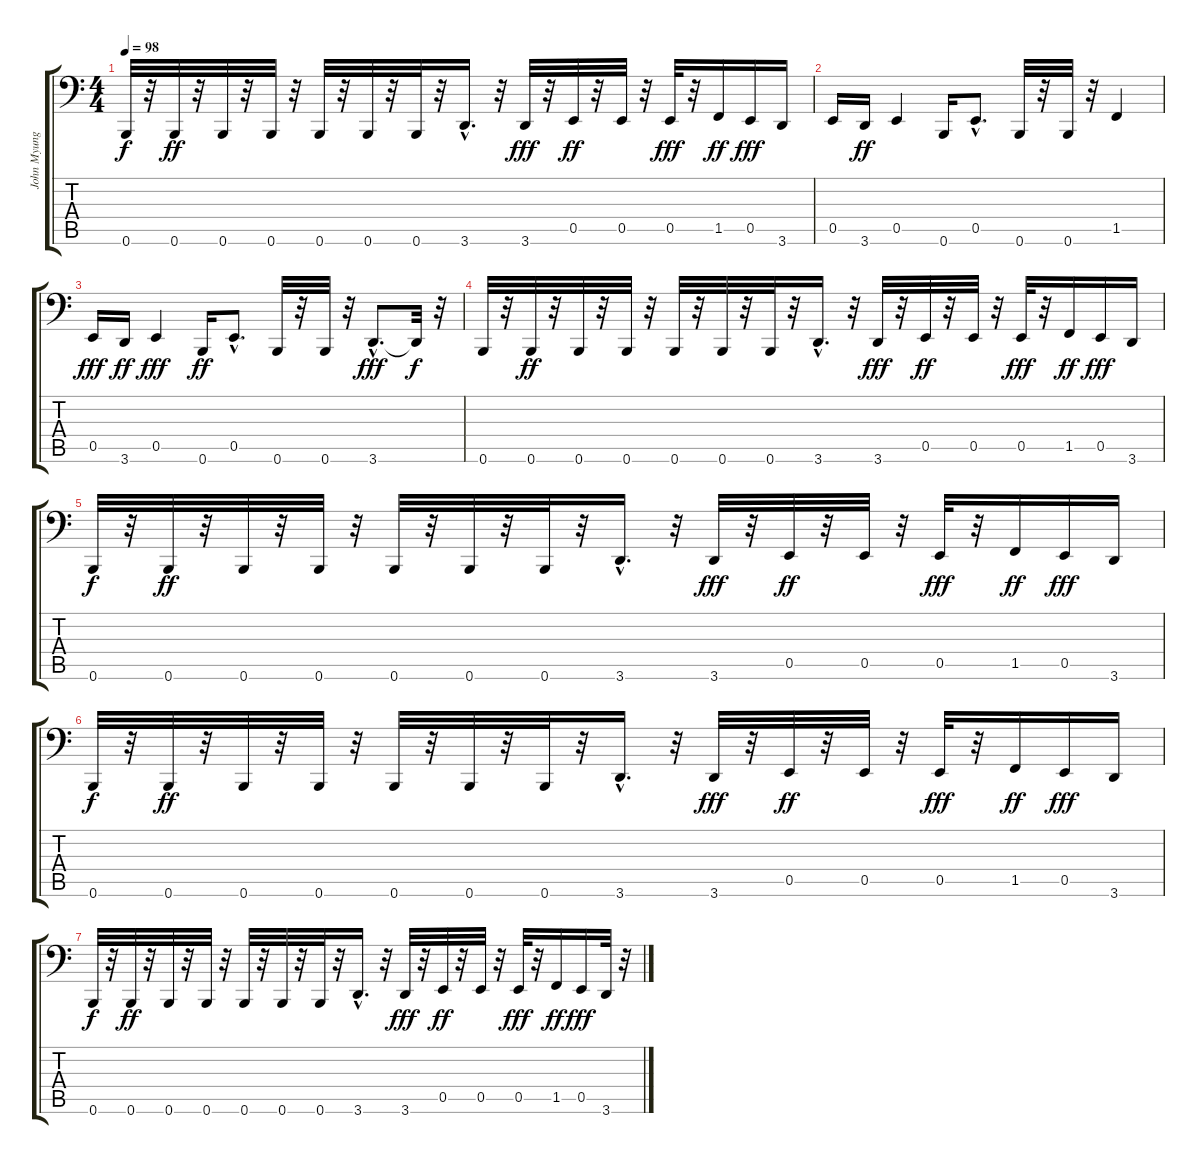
\track ("John Myung" "John Myung") {instrument electricbassfinger}
\staff {score tabs}
\tuning (C3 G2 D2 A1 E1 B0) {hide}
\ts (4 4)
\tempo 98
\clef f4
\ks c
0.6.32{dy f} r.32 0.6.32{dy ff} r.32 0.6.32 r.32 0.6.32 r.32 0.6.32 r.32 0.6.32 r.32 0.6.32 r.32 3.6{hac}.16{d} r.32 3.6.32{dy fff} r.32 0.5.32{dy ff} r.32 0.5.32 r.32 0.5.32{dy fff} r.32 1.5.16{dy ff} 0.5.16{dy fff} 3.6.16 |
0.5.16 3.6.16{dy ff} 0.5.4 0.6.16 0.5{hac}.8{d} 0.6.32 r.32 0.6.32 r.32 1.5.4 |
0.5.16{dy fff} 3.6.16{dy ff} 0.5.4{dy fff} 0.6.16{dy ff} 0.5{hac}.8{d} 0.6.32 r.32 0.6.32 r.32 3.6{hac}.8{d dy fff} 3.6{t}.32{dy f} r.32 |
0.6.32 r.32 0.6.32{dy ff} r.32 0.6.32 r.32 0.6.32 r.32 0.6.32 r.32 0.6.32 r.32 0.6.32 r.32 3.6{hac}.16{d} r.32 3.6.32{dy fff} r.32 0.5.32{dy ff} r.32 0.5.32 r.32 0.5.32{dy fff} r.32 1.5.16{dy ff} 0.5.16{dy fff} 3.6.16 |
0.6.32{dy f} r.32 0.6.32{dy ff} r.32 0.6.32 r.32 0.6.32 r.32 0.6.32 r.32 0.6.32 r.32 0.6.32 r.32 3.6{hac}.16{d} r.32 3.6.32{dy fff} r.32 0.5.32{dy ff} r.32 0.5.32 r.32 0.5.32{dy fff} r.32 1.5.16{dy ff} 0.5.16{dy fff} 3.6.16 |
0.6.32{dy f} r.32 0.6.32{dy ff} r.32 0.6.32 r.32 0.6.32 r.32 0.6.32 r.32 0.6.32 r.32 0.6.32 r.32 3.6{hac}.16{d} r.32 3.6.32{dy fff} r.32 0.5.32{dy ff} r.32 0.5.32 r.32 0.5.32{dy fff} r.32 1.5.16{dy ff} 0.5.16{dy fff} 3.6.16 |
0.6.32{dy f} r.32 0.6.32{dy ff} r.32 0.6.32 r.32 0.6.32 r.32 0.6.32 r.32 0.6.32 r.32 0.6.32 r.32 3.6{hac}.16{d} r.32 3.6.32{dy fff} r.32 0.5.32{dy ff} r.32 0.5.32 r.32 0.5.32{dy fff} r.32 1.5.16{dy ff} 0.5.16{dy fff} 3.6.32 r.32
